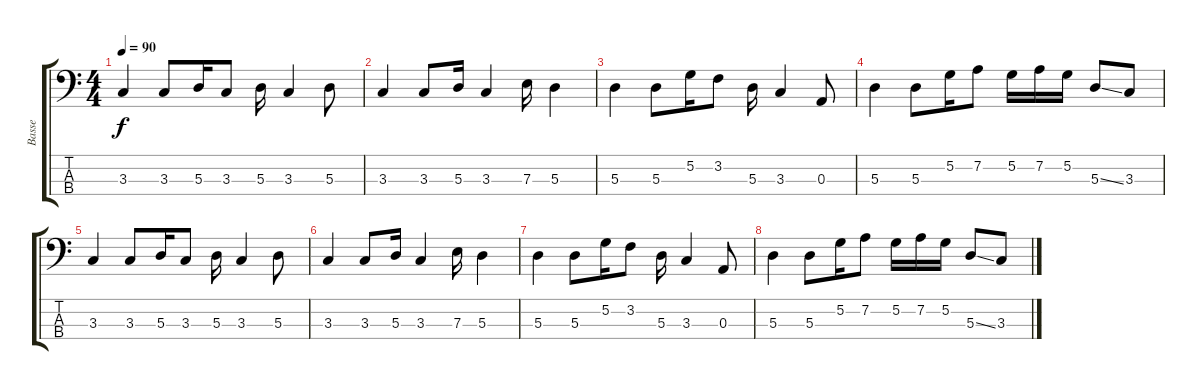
\track ("Basse" "Basse") {instrument slapbass1}
\staff {score tabs}
\tuning (G2 D2 A1 E1) {hide}
\ts (4 4)
\tempo 90
\clef f4
\ks c
3.3.4{dy f} 3.3.8 5.3.16 3.3.8 5.3.16 3.3.4 5.3.8 |
3.3.4 3.3.8 5.3.16 3.3.4 7.3.16 5.3.4 |
5.3.4 5.3.8 5.2.16 3.2.8 5.3.16 3.3.4 0.3.8 |
5.3.4 5.3.8 5.2.16 7.2.8 5.2.16 7.2.16 5.2.16 5.3{ss}.8 3.3.8 |
3.3.4 3.3.8 5.3.16 3.3.8 5.3.16 3.3.4 5.3.8 |
3.3.4 3.3.8 5.3.16 3.3.4 7.3.16 5.3.4 |
5.3.4 5.3.8 5.2.16 3.2.8 5.3.16 3.3.4 0.3.8 |
5.3.4 5.3.8 5.2.16 7.2.8 5.2.16 7.2.16 5.2.16 5.3{ss}.8 3.3.8
